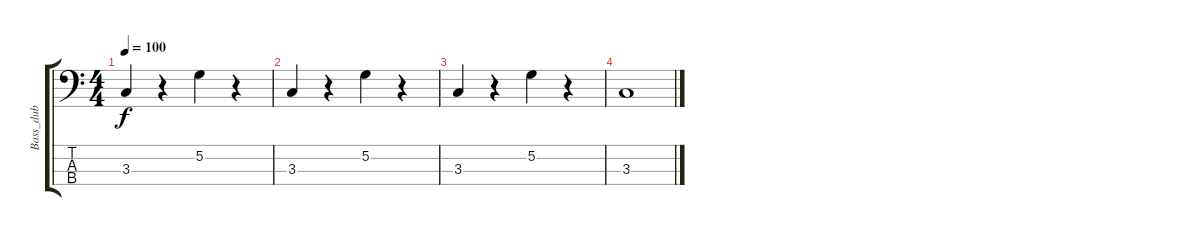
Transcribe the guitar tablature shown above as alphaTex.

\track ("Bass_dub" "Bass_dub") {instrument electricguitarmuted}
\staff {score tabs}
\tuning (G2 D2 A1 E1) {hide}
\ts (4 4)
\tempo 100
\clef f4
\ks c
3.3.4{dy f} r.4 5.2.4 r.4 |
3.3.4 r.4 5.2.4 r.4 |
3.3.4 r.4 5.2.4 r.4 |
3.3.1
